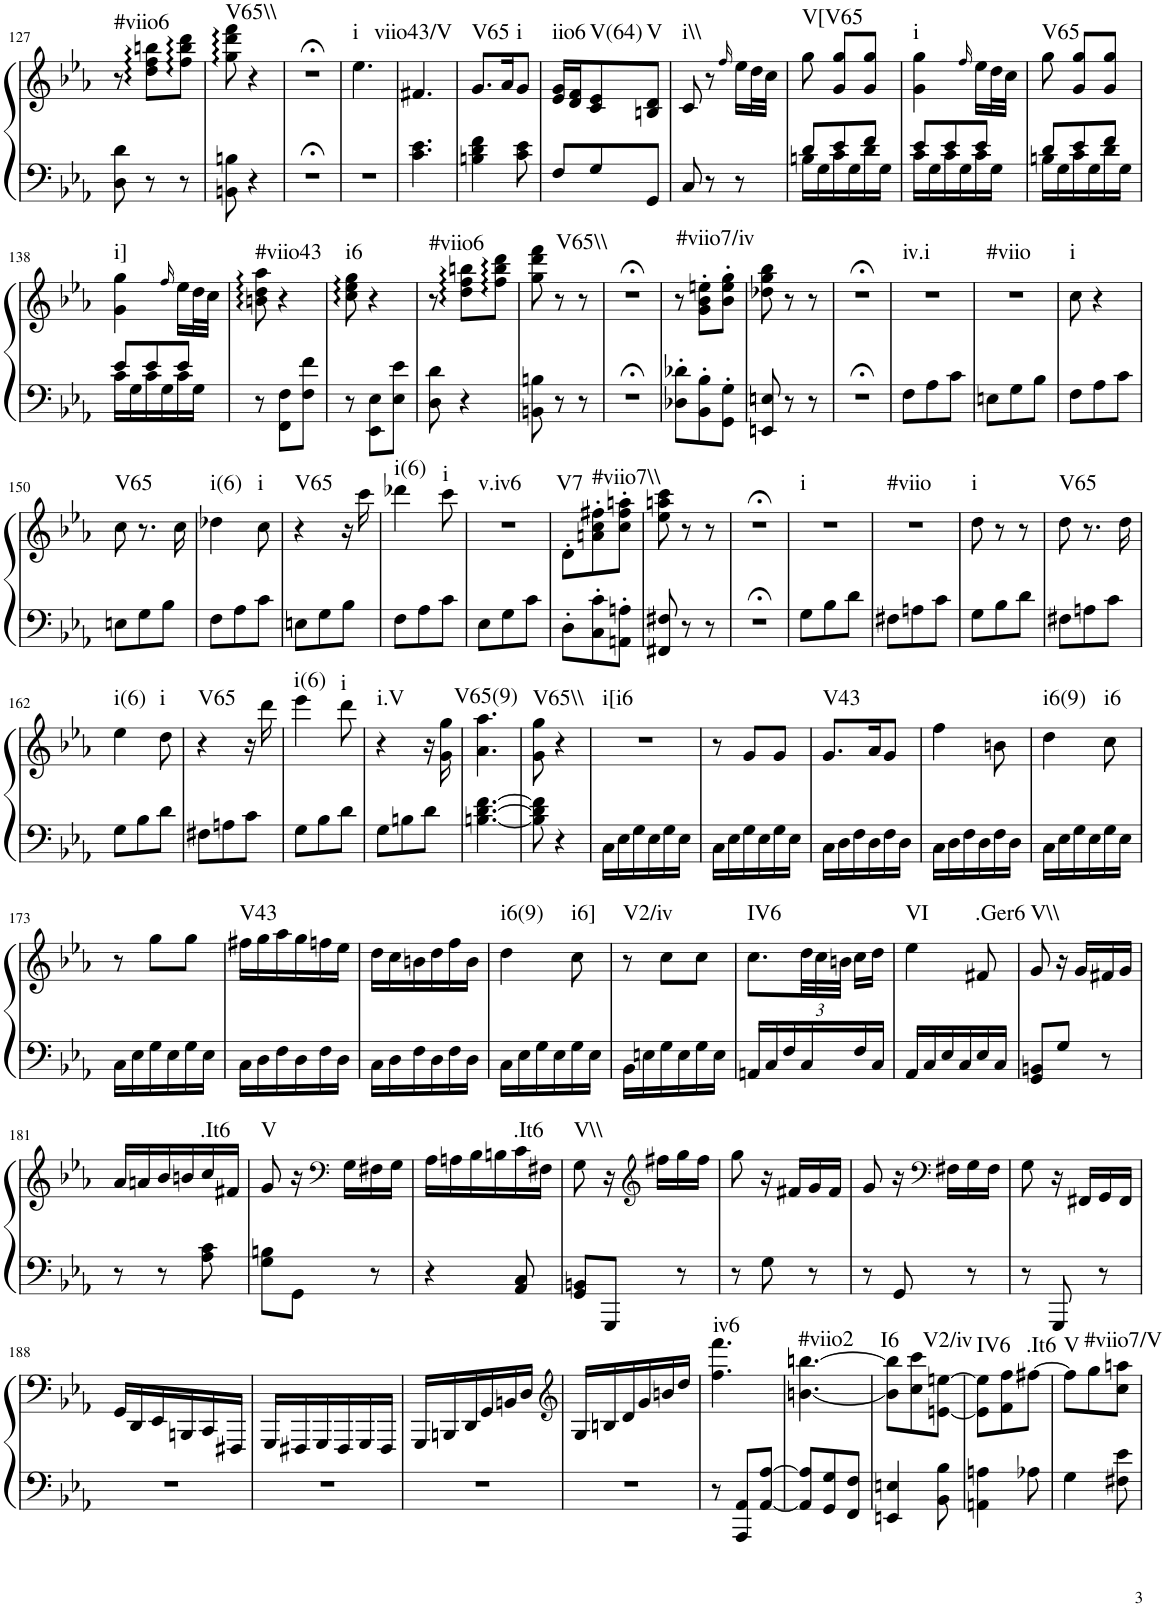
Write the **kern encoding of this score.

**kern	**kern	**harte
*part1	*part1	*part1
*staff2	*staff1	*
*I"Piano	*	*
*I'Pno.	*	*
!!LO:PB:g=z
*clefF4	*clefG2	*
*k[b-e-a-]	*k[b-e-a-]	*
*M3/8	*M3/8	*
=127	=127	=127
!	!	!LO:H:kt=#viio6
8D\ 8d\	8r	N
8r	8dd\ 8ff\ 8bbn\L	.
8r	8ff\ 8bb\ 8ddd\J	.
=128	=128	=128
!	!	!LO:H:kt=V65\\
8BBn\ 8Bn\	8gg\ 8ddd\ 8fff\	N
4r	4r	.
=129	=129	=129
4.r;<	4.r;<	.
=130	=130	=130
!	!	!LO:H:kt=i
4.r	4.ee-\	N
=131	=131	=131
!	!	!LO:H:kt=viio43/V
4.c\ 4.e-\	4.f#X/	N
=132	=132	=132
!	!	!LO:H:kt=V65
4Bn\ 4d\ 4f\	8.g/L	N
.	16a-/K	.
!	!	!LO:H:kt=i
8c\ 8e-\	8g/J	N
=133	=133	=133
!	!	!LO:H:kt=iio6
8F/L	16e-/ 16g/LL	N
.	16d/ 16f/J	.
!	!	!LO:H:kt=V(64)
8G/	8c/ 8e-/	N
!	!	!LO:H:kt=V
8GG/J	8Bn/ 8d/J	N
=134	=134	=134
!	!	!LO:H:kt=i\\
8C/	8c/	N
8r	8r	.
.	16qff/	.
8r	16ee-\LL	.
.	32dd\L	.
.	32cc\JJJ	.
=135	=135	=135
*^	*	*
!	!	!	!LO:H:kt=V[V65
8d/L	16Bn\LL	8gg\	N
.	16G\	.	.
8e-/	16c\	8g/ 8gg/L	.
.	16G\	.	.
8f/J	16d\	8g/ 8gg/J	.
.	16G\JJ	.	.
=136	=136	=136	=136
!	!	!	!LO:H:kt=i
8e-/L	16c\LL	4g\ 4gg\	N
.	16G\	.	.
8e-/	16c\	.	.
.	16G\	.	.
.	.	16qff/	.
8e-/J	16c\	16ee-\LL	.
.	16G\JJ	32dd\L	.
.	.	32cc\JJJ	.
=137	=137	=137	=137
!	!	!	!LO:H:kt=V65
8d/L	16Bn\LL	8gg\	N
.	16G\	.	.
8e-/	16c\	8g/ 8gg/L	.
.	16G\	.	.
8f/J	16d\	8g/ 8gg/J	.
.	16G\JJ	.	.
!!LO:LB:g=z
=138	=138	=138	=138
!	!	!	!LO:H:kt=i]
8e-/L	16c\LL	4g\ 4gg\	N
.	16G\	.	.
8e-/	16c\	.	.
.	16G\	.	.
.	.	16qff/	.
8e-/J	16c\	16ee-\LL	.
.	16G\JJ	32dd\L	.
.	.	32cc\JJJ	.
*v	*v	*	*
=139	=139	=139
!	!	!LO:H:kt=#viio43
8r	8bn\ 8dd\ 8aa-\	N
8FF\ 8F\L	4r	.
8F\ 8f\J	.	.
=140	=140	=140
!	!	!LO:H:kt=i6
8r	8cc\ 8ee-\ 8gg\	N
8EE-\ 8E-\L	4r	.
8E-\ 8e-\J	.	.
=141	=141	=141
!	!	!LO:H:kt=#viio6
8D\ 8d\	8r	N
4r	8dd\ 8ff\ 8bbn\L	.
.	8ff\ 8bb\ 8ddd\J	.
=142	=142	=142
!	!	!LO:H:kt=V65\\
8BBn\ 8Bn\	8gg\ 8ddd\ 8fff\	N
8r	8r	.
8r	8r	.
=143	=143	=143
4.r;<	4.r;<	.
=144	=144	=144
!	!	!LO:H:kt=#viio7/iv
8D-X\' 8d-X\'L	8r	N
8BB-\' 8B-\'	8g\' 8b-\' 8een\'L	.
8GG\' 8G\'J	8b-\' 8ee\' 8gg\'J	.
=145	=145	=145
8EEn/ 8En/	8dd-X\ 8gg\ 8bb-\	.
8r	8r	.
8r	8r	.
=146	=146	=146
4.r;<	4.r;<	.
=147	=147	=147
!	!	!LO:H:kt=iv.i
8F\L	4.r	N
8A-\	.	.
8c\J	.	.
=148	=148	=148
!	!	!LO:H:kt=#viio
8En\L	4.r	N
8G\	.	.
8B-\J	.	.
=149	=149	=149
!	!	!LO:H:kt=i
8F\L	8cc\	N
8A-\	4r	.
8c\J	.	.
!!LO:LB:g=z
=150	=150	=150
!	!	!LO:H:kt=V65
8En\L	8cc\	N
8G\	8.r	.
8B-\J	.	.
.	16cc\	.
=151	=151	=151
!	!	!LO:H:kt=i(6)
8F\L	4dd-X\	N
8A-\	.	.
!	!	!LO:H:kt=i
8c\J	8cc\	N
=152	=152	=152
!	!	!LO:H:kt=V65
8En\L	4r	N
8G\	.	.
8B-\J	16r	.
.	16ccc\	.
=153	=153	=153
!	!	!LO:H:kt=i(6)
8F\L	4ddd-X\	N
8A-\	.	.
!	!	!LO:H:kt=i
8c\J	8ccc\	N
=154	=154	=154
!	!	!LO:H:kt=v.iv6
8E-\L	4.r	N
8G\	.	.
8c\J	.	.
=155	=155	=155
!	!	!LO:H:kt=V7
8D'\L	8d'\L	N
!	!	!LO:H:kt=#viio7\\
8C\' 8c\'	8an\' 8cc\' 8ff#X\'	N
8AAn\' 8An\'J	8cc\' 8ff#\' 8aan\'J	.
=156	=156	=156
8FF#X/ 8F#X/	8ee-\ 8aan\ 8ccc\	.
8r	8r	.
8r	8r	.
=157	=157	=157
4.r;<	4.r;<	.
=158	=158	=158
!	!	!LO:H:kt=i
8G\L	4.r	N
8B-\	.	.
8d\J	.	.
=159	=159	=159
!	!	!LO:H:kt=#viio
8F#X\L	4.r	N
8An\	.	.
8c\J	.	.
=160	=160	=160
!	!	!LO:H:kt=i
8G\L	8dd\	N
8B-\	8r	.
8d\J	8r	.
=161	=161	=161
!	!	!LO:H:kt=V65
8F#X\L	8dd\	N
8An\	8.r	.
8c\J	.	.
.	16dd\	.
!!LO:LB:g=z
=162	=162	=162
!	!	!LO:H:kt=i(6)
8G\L	4ee-\	N
8B-\	.	.
!	!	!LO:H:kt=i
8d\J	8dd\	N
=163	=163	=163
!	!	!LO:H:kt=V65
8F#X\L	4r	N
8An\	.	.
8c\J	16r	.
.	16ddd\	.
=164	=164	=164
!	!	!LO:H:kt=i(6)
8G\L	4eee-\	N
8B-\	.	.
!	!	!LO:H:kt=i
8d\J	8ddd\	N
=165	=165	=165
!	!	!LO:H:kt=i.V
8G\L	4r	N
8Bn\	.	.
8d\J	16r	.
.	16g\ 16gg\	.
=166	=166	=166
!	!	!LO:H:kt=V65(9)
[4.Bn\ [4.d\ [4.f\	4.a-\ 4.aa-\	N
=167	=167	=167
!	!	!LO:H:kt=V65\\
8B\] 8d\] 8f\]	8g\ 8gg\	N
4r	4r	.
=168	=168	=168
!	!	!LO:H:kt=i[i6
16C\LL	4.r	N
16E-\	.	.
16G\	.	.
16E-\	.	.
16G\	.	.
16E-\JJ	.	.
=169	=169	=169
16C\LL	8r	.
16E-\	.	.
16G\	8g/L	.
16E-\	.	.
16G\	8g/J	.
16E-\JJ	.	.
=170	=170	=170
!	!	!LO:H:kt=V43
16C\LL	8.g/L	N
16D\	.	.
16F\	.	.
16D\	16a-/K	.
16F\	8g/J	.
16D\JJ	.	.
=171	=171	=171
16C\LL	4ff\	.
16D\	.	.
16F\	.	.
16D\	.	.
16F\	8bn\	.
16D\JJ	.	.
=172	=172	=172
!	!	!LO:H:kt=i6(9)
16C\LL	4dd\	N
16E-\	.	.
16G\	.	.
16E-\	.	.
!	!	!LO:H:kt=i6
16G\	8cc\	N
16E-\JJ	.	.
!!LO:LB:g=z
=173	=173	=173
16C\LL	8r	.
16E-\	.	.
16G\	8gg\L	.
16E-\	.	.
16G\	8gg\J	.
16E-\JJ	.	.
=174	=174	=174
!	!	!LO:H:kt=V43
16C\LL	16ff#X\LL	N
16D\	16gg\	.
16F\	16aa-\	.
16D\	16gg\	.
16F\	16ffn\	.
16D\JJ	16ee-\JJ	.
=175	=175	=175
16C\LL	16dd\LL	.
16D\	16cc\	.
16F\	16bn\	.
16D\	16dd\	.
16F\	16ff\	.
16D\JJ	16b\JJ	.
=176	=176	=176
!	!	!LO:H:kt=i6(9)
16C\LL	4dd\	N
16E-\	.	.
16G\	.	.
16E-\	.	.
!	!	!LO:H:kt=i6]
16G\	8cc\	N
16E-\JJ	.	.
=177	=177	=177
!	!	!LO:H:kt=V2/iv
16BB-\LL	8r	N
16En\	.	.
16G\	8cc\L	.
16E\	.	.
16G\	8cc\J	.
16E\JJ	.	.
=178	=178	=178
!	!	!LO:H:kt=IV6
16AAn/LL	8.cc\L	N
16C/	.	.
16F/	.	.
*	*Xbrackettup	*
16C/	48dd\LL	.
.	48cc\	.
.	48bn\JJJ	.
16F/	16cc\LL	.
16C/JJ	16dd\JJ	.
=179	=179	=179
!	!	!LO:H:kt=VI
16AA-/LL	4ee-\	N
16C/	.	.
16E-/	.	.
16C/	.	.
!	!	!LO:H:kt=.Ger6
16E-/	8f#X/	N
16C/JJ	.	.
=180	=180	=180
!	!	!LO:H:kt=V\\
8GG/ 8BBn/L	8g/	N
8G/J	16r	.
.	16g/LL	.
8r	16f#X/	.
.	16g/JJ	.
!!LO:LB:g=z
=181	=181	=181
8r	16a-/LL	.
.	16an/	.
8r	16b-/	.
.	16bn/	.
!	!	!LO:H:kt=.It6
8A-\ 8c\	16cc/	N
.	16f#X/JJ	.
=182	=182	=182
!	!	!LO:H:kt=V
8G\ 8Bn\L	8g/	N
8GG\J	16r	.
*	*clefF4	*
.	16G\LL	.
8r	16F#X\	.
.	16G\JJ	.
=183	=183	=183
4r	16A-\LL	.
.	16An\	.
.	16B-\	.
.	16Bn\	.
!	!	!LO:H:kt=.It6
8AA-/ 8C/	16c\	N
.	16F#X\JJ	.
=184	=184	=184
!	!	!LO:H:kt=V\\
8GG/ 8BBn/L	8G\	N
8GGG/J	16r	.
*	*clefG2	*
.	16ff#X\LL	.
8r	16gg\	.
.	16ff#\JJ	.
=185	=185	=185
8r	8gg\	.
8G\	16r	.
.	16f#X/LL	.
8r	16g/	.
.	16f#/JJ	.
=186	=186	=186
8r	8g/	.
8GG/	16r	.
*	*clefF4	*
.	16F#X\LL	.
8r	16G\	.
.	16F#\JJ	.
=187	=187	=187
8r	8G\	.
8GGG/	16r	.
.	16FF#X/LL	.
8r	16GG/	.
.	16FF#/JJ	.
!!LO:LB:g=z
=188	=188	=188
4.r	16GG/LL	.
.	16DD/	.
.	16EE-/	.
.	16BBBn/	.
.	16CC/	.
.	16FFF#X/JJ	.
=189	=189	=189
4.r	16GGG/LL	.
.	16FFF#X/	.
.	16GGG/	.
.	16FFF#/	.
.	16GGG/	.
.	16FFF#/JJ	.
=190	=190	=190
4.r	16GGG/LL	.
.	16BBBn/	.
.	16DD/	.
.	16GG/	.
.	16BBn/	.
.	16D/JJ	.
=191	=191	=191
*	*clefG2	*
4.r	16G/LL	.
.	16Bn/	.
.	16d/	.
.	16g/	.
.	16bn/	.
.	16dd/JJ	.
=192	=192	=192
!	!	!LO:H:kt=iv6
8r	4.ff\ 4.fff\	N
8AAA-/ 8AA-/L	.	.
[8AA-/ [8A-/J	.	.
=193	=193	=193
!	!	!LO:H:kt=#viio2
8AA-/] 8A-/]L	[4.bn\ [4.bbn\	N
8GG/ 8G/	.	.
8FF/ 8F/J	.	.
=194	=194	=194
!	!	!LO:H:kt=I6
4EEn/ 4En/	8b\] 8bb\]L	N
.	8cc\ 8ccc\	.
!	!	!LO:H:kt=V2/iv
8BB-\ 8B-\	[8en\ [8een\J	N
=195	=195	=195
!	!	!LO:H:kt=IV6
4AAn\ 4An\	8e\] 8ee\]L	N
.	8f\ 8ff\	.
!	!	!LO:H:kt=.It6
8A-X\	[8ff#X\J	N
=196	=196	=196
!	!	!LO:H:kt=V
4G\	8ff#\L]	N
.	8gg\	.
!	!	!LO:H:kt=#viio7/V
8F#X\ 8e-\	8cc\ 8aan\J	N
=	=	=
*-	*-	*-
